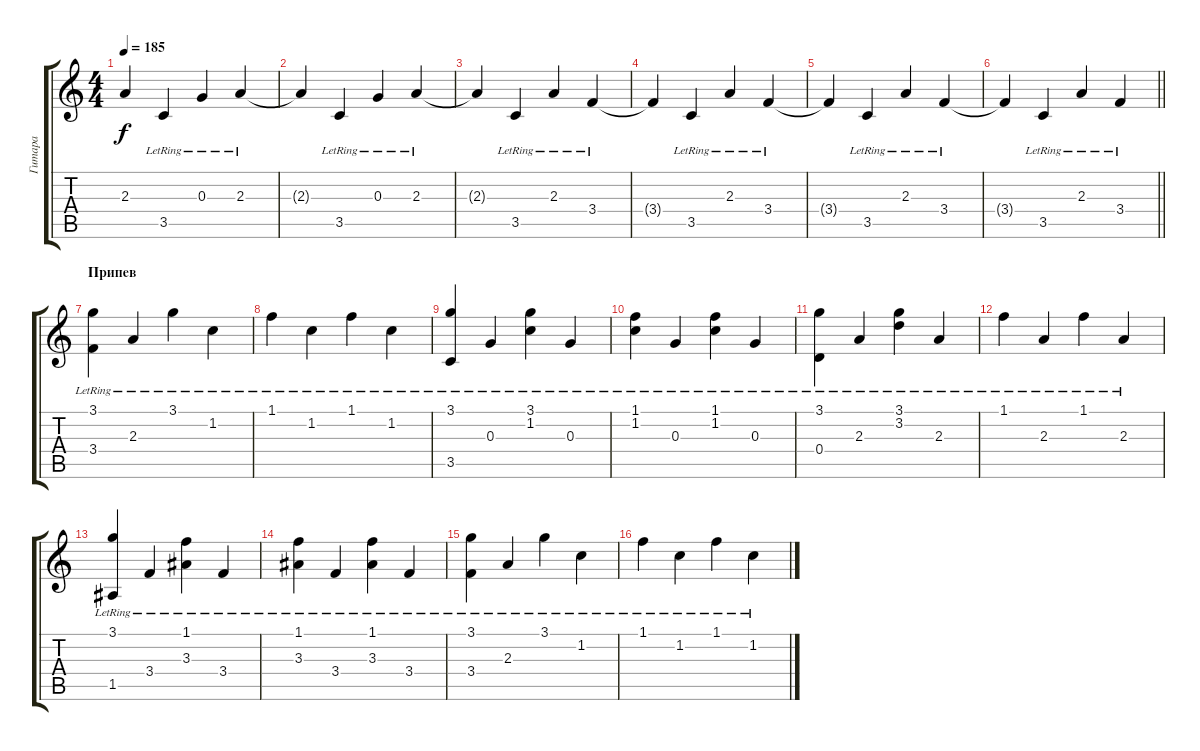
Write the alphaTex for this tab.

\track ("Гитара" "Гитара") {instrument acousticguitarsteel}
\staff {score tabs}
\tuning (E4 B3 G3 D3 A2 E2) {hide}
\ts (4 4)
\tempo 185
\clef g2
\ks c
2.3{t}.4{dy f} 3.5{lr}.4 0.3{lr}.4 2.3{lr}.4 |
2.3{t}.4 3.5{lr}.4 0.3{lr}.4 2.3{lr}.4 |
2.3{t}.4 3.5{lr}.4 2.3{lr}.4 3.4{lr}.4 |
3.4{t}.4 3.5{lr}.4 2.3{lr}.4 3.4{lr}.4 |
3.4{t}.4 3.5{lr}.4 2.3{lr}.4 3.4{lr}.4 |
\barLineRight lightlight
3.4{t}.4 3.5{lr}.4 2.3{lr}.4 3.4{lr}.4 |
\section ("" "Припев")
(3.1{lr} 3.4{lr}).4 2.3{lr}.4 3.1{lr}.4 1.2{lr}.4 |
1.1{lr}.4 1.2{lr}.4 1.1{lr}.4 1.2{lr}.4 |
(3.1{lr} 3.5{lr}).4 0.3{lr}.4 (3.1{lr} 1.2{lr}).4 0.3{lr}.4 |
(1.1{lr} 1.2{lr}).4 0.3{lr}.4 (1.1{lr} 1.2{lr}).4 0.3{lr}.4 |
(3.1{lr} 0.4{lr}).4 2.3{lr}.4 (3.1{lr} 3.2{lr}).4 2.3{lr}.4 |
1.1{lr}.4 2.3{lr}.4 1.1{lr}.4 2.3{lr}.4 |
(3.1{lr} 1.5{lr}).4 3.4{lr}.4 (1.1{lr} 3.3{lr}).4 3.4{lr}.4 |
(1.1{lr} 3.3{lr}).4 3.4{lr}.4 (1.1{lr} 3.3{lr}).4 3.4{lr}.4 |
(3.1{lr} 3.4{lr}).4 2.3{lr}.4 3.1{lr}.4 1.2{lr}.4 |
1.1{lr}.4 1.2{lr}.4 1.1{lr}.4 1.2{lr}.4
